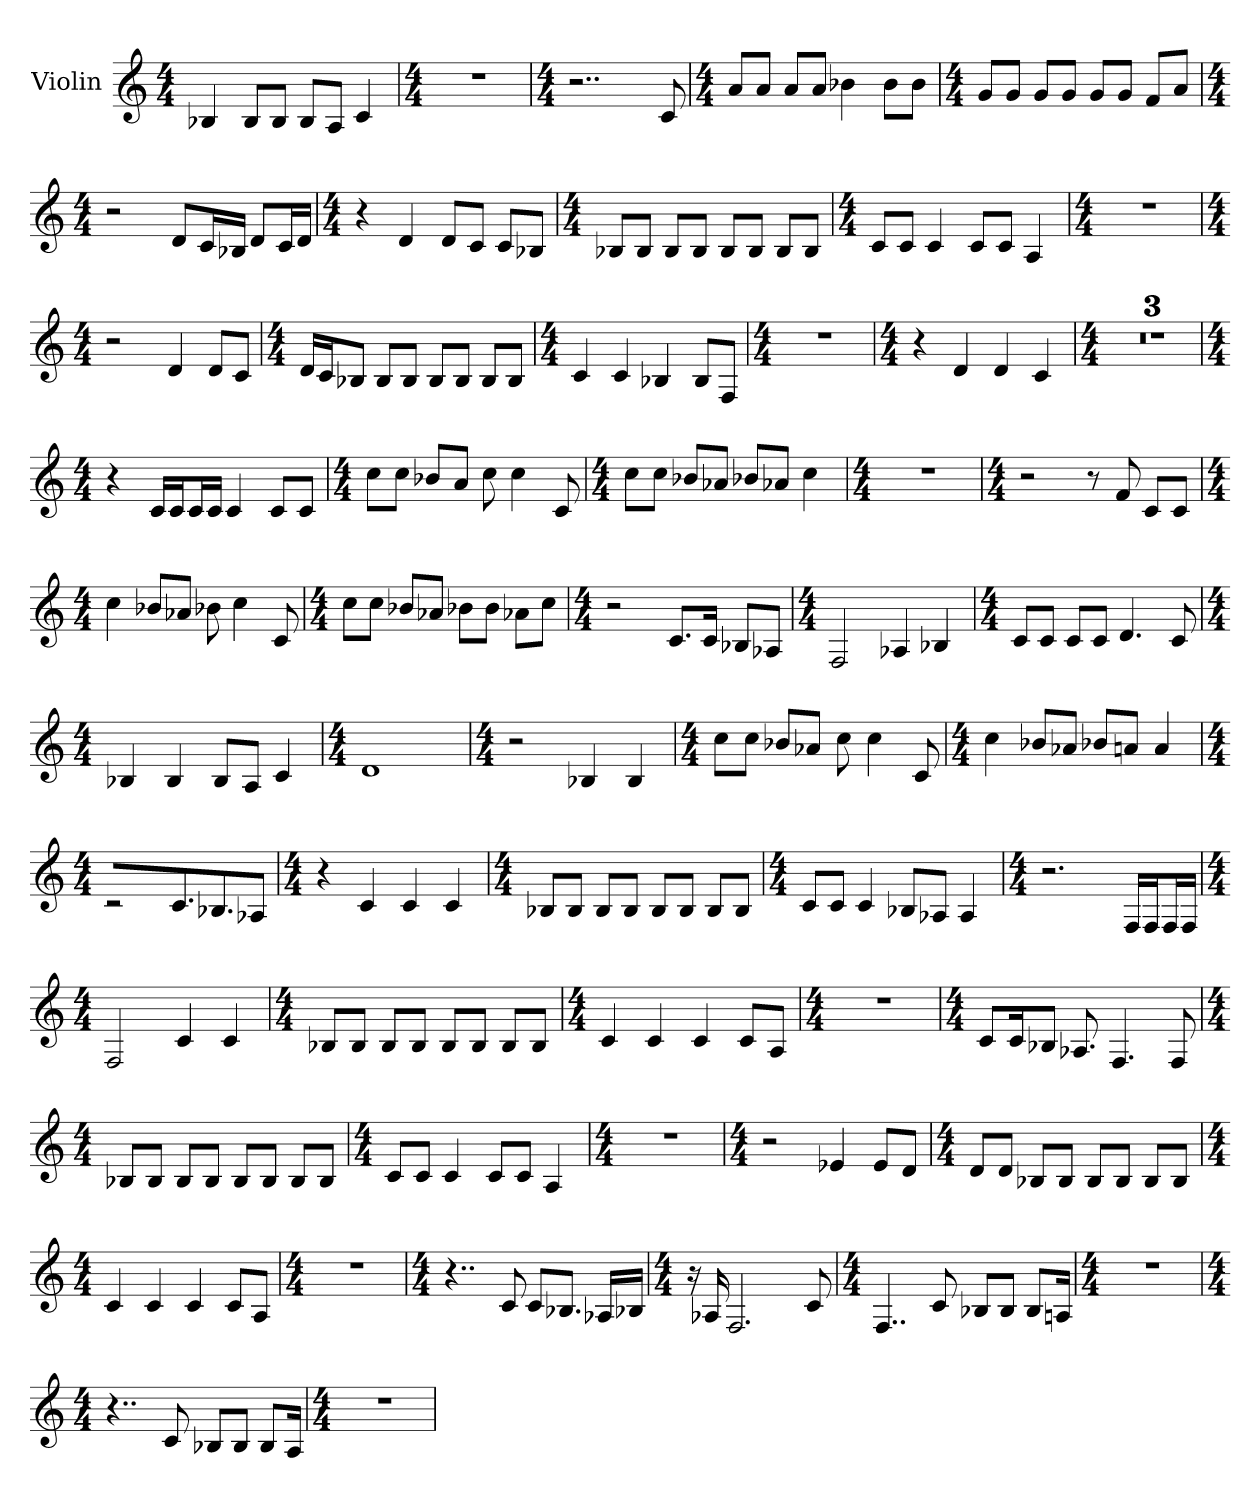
**kern
*part1
*staff1
*I"Violin
*I'Vln
*M4/4
=
4B-X
8B-L
8B-J
8B-L
8AJ
4c
=
*M4/4
1r
=
*M4/4
2..r
8c
=
*M4/4
8aL
8aJ
8aL
8aJ
4b-X
8b-L
8b-J
=
*M4/4
8gL
8gJ
8gL
8gJ
8gL
8gJ
8fL
8aJ
=
*M4/4
2r
8dL
16cL
16B-XJJ
8dL
16cL
16dJJ
=
*M4/4
4r
4d
8dL
8cJ
8cL
8B-XJ
=
*M4/4
8B-XL
8B-J
8B-L
8B-J
8B-L
8B-J
8B-L
8B-J
=
*M4/4
8cL
8cJ
4c
8cL
8cJ
4A
=
*M4/4
1r
=
*M4/4
2r
4d
8dL
8cJ
=
*M4/4
16dLL
16cJ
8B-XJ
8B-L
8B-J
8B-L
8B-J
8B-L
8B-J
=
*M4/4
4c
4c
4B-X
8B-L
8FJ
=
*M4/4
1r
=
*M4/4
4r
4d
4d
4c
=
*M4/4
1r
=
*M4/4
1r
=
*M4/4
1r
=
*M4/4
4r
16cLL
16cJ
16cL
16cJJ
4c
8cL
8cJ
=
*M4/4
8ccL
8ccJ
8b-XL
8aJ
8cc
4cc
8c
=
*M4/4
8ccL
8ccJ
8b-XL
8a-XJ
8b-XL
8a-XJ
4cc
=
*M4/4
1r
=
*M4/4
2r
8r
8f
8cL
8cJ
=
*M4/4
4cc
8b-XL
8a-XJ
8b-X
4cc
8c
=
*M4/4
8ccL
8ccJ
8b-XL
8a-XJ
8b-XL
8b-J
8a-XL
8ccJ
=
*M4/4
2r
8.cL
16cJk
8B-XL
8A-XJ
=
*M4/4
2F
4A-X
4B-X
=
*M4/4
8cL
8cJ
8cL
8cJ
4.d
8c
=
*M4/4
4B-X
4B-
8B-L
8AJ
4c
=
*M4/4
1d
=
*M4/4
2r
4B-X
4B-
=
*M4/4
8ccL
8ccJ
8b-XL
8a-XJ
8cc
4cc
8c
=
*M4/4
4cc
8b-XL
8a-XJ
8b-XL
8anJ
4a
=
*M4/4
2r
8.cL
8.B-XJ
8A-XJ
=
*M4/4
4r
4c
4c
4c
=
*M4/4
8B-XL
8B-J
8B-L
8B-J
8B-L
8B-J
8B-L
8B-J
=
*M4/4
8cL
8cJ
4c
8B-XL
8A-XJ
4A-
=
*M4/4
2.r
16FLL
16FJ
16FL
16FJJ
=
*M4/4
2F
4c
4c
=
*M4/4
8B-XL
8B-J
8B-L
8B-J
8B-L
8B-J
8B-L
8B-J
=
*M4/4
4c
4c
4c
8cL
8AJ
=
*M4/4
1r
=
*M4/4
8cL
16cK
8B-XJ
8.A-X
4.F
8F
=
*M4/4
8B-XL
8B-J
8B-L
8B-J
8B-L
8B-J
8B-L
8B-J
=
*M4/4
8cL
8cJ
4c
8cL
8cJ
4A
=
*M4/4
1r
=
*M4/4
2r
4e-X
8e-L
8dJ
=
*M4/4
8dL
8dJ
8B-XL
8B-J
8B-L
8B-J
8B-L
8B-J
=
*M4/4
4c
4c
4c
8cL
8AJ
=
*M4/4
1r
=
*M4/4
4..r
8c
8cL
8.B-XJ
16A-XLL
16B-XJJ
=
*M4/4
16r
16A-X
2.F
8c
=
*M4/4
4..F
8c
8B-XL
8B-J
8B-L
16AnJk
=
*M4/4
1r
=
*M4/4
4..r
8c
8B-XL
8B-J
8B-L
16AJk
=
*M4/4
1r
=
*-
